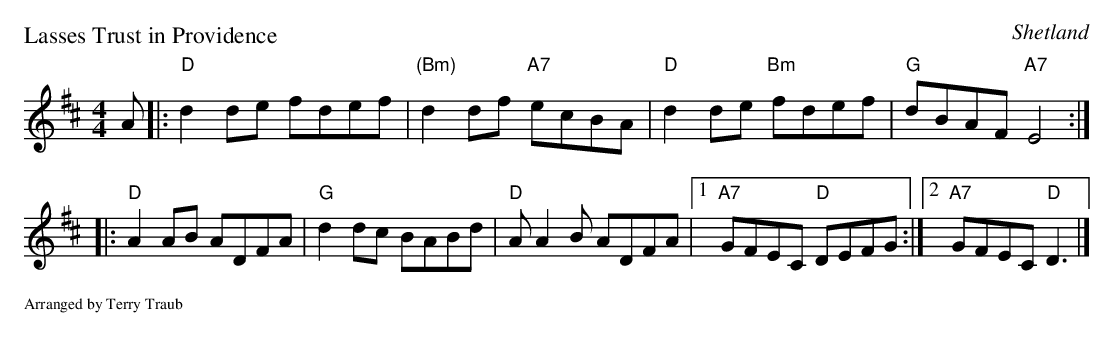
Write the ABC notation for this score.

X:1
P: Lasses Trust in Providence
O: Shetland
M: 4/4
L: 1/8
K: D
A \
|:"D"d2 de fdef | "(Bm)"d2 df "A7"ecBA \
| "D"d2 de "Bm"fdef | "G"dBAF "A7"E4 :|
|:"D"A2 AB ADFA | "G"d2 dc BABd \
| "D"A A2 B ADFA |1 "A7"GFEC "D"DEFG :|2 "A7"GFEC "D"D3 |]
